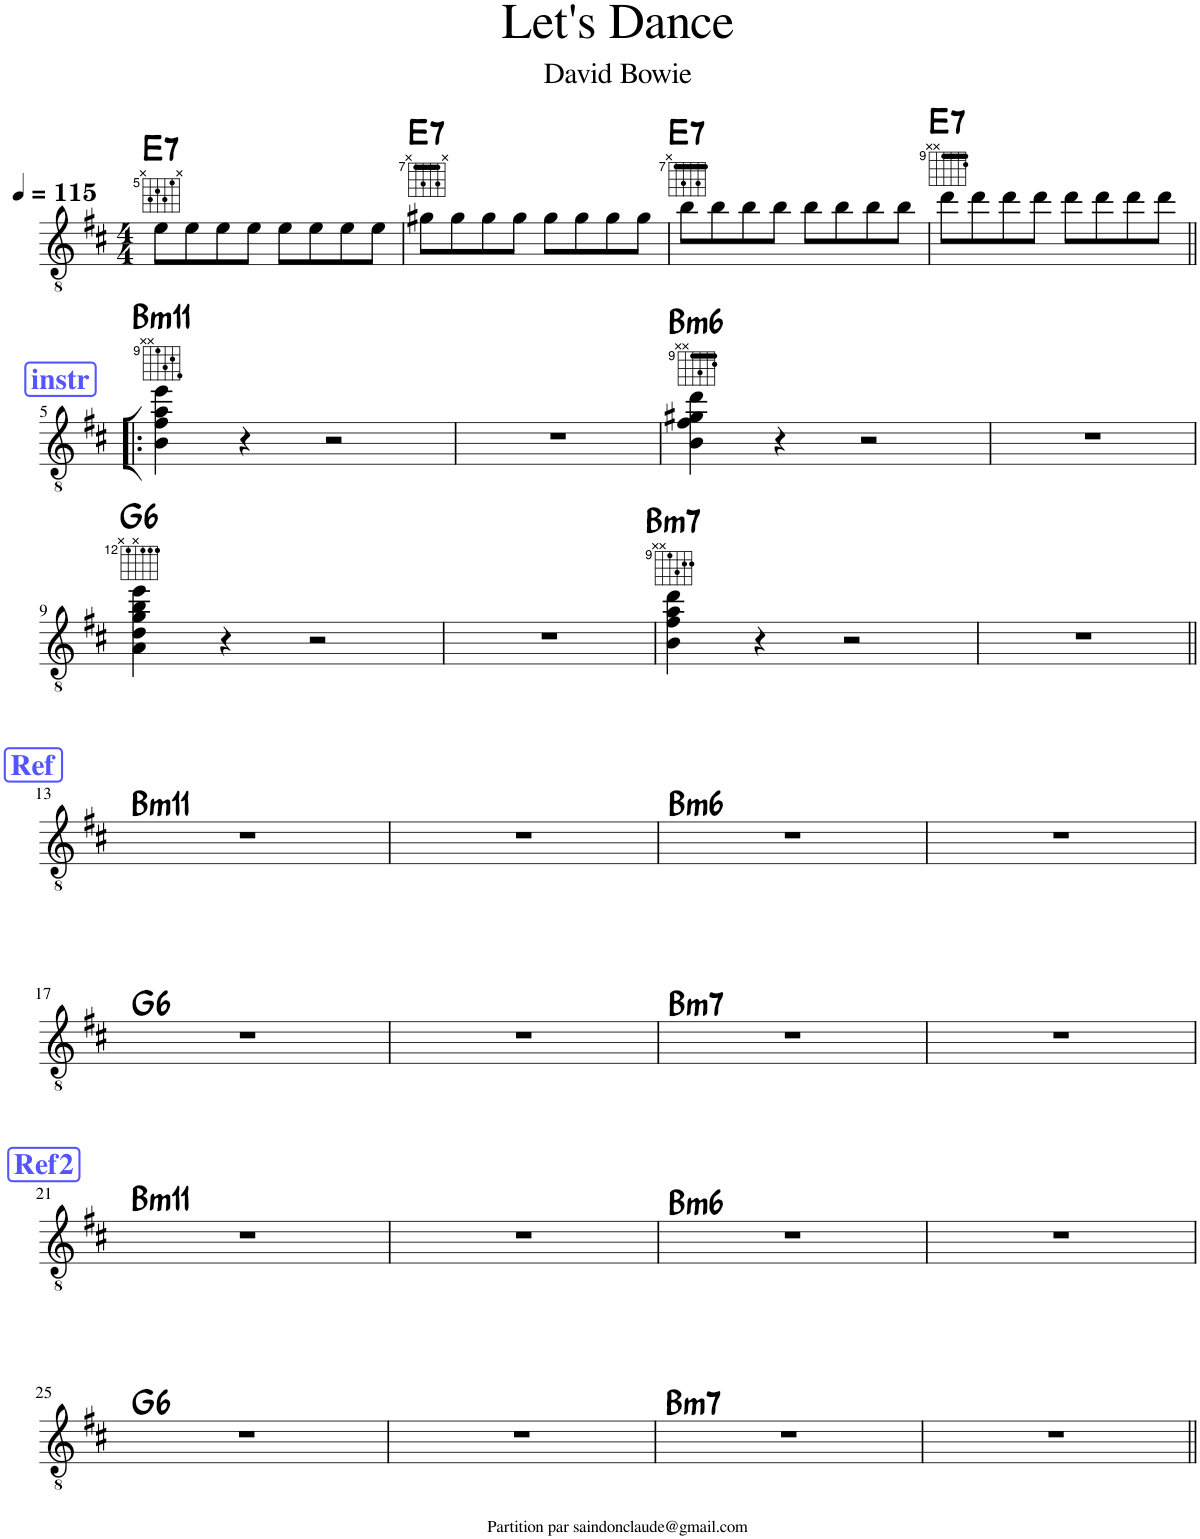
**kern	**harte
*part1	*part1
*staff1	*
*I"Classical Guitar	*
*I'Guit.	*
*clefGv2	*
*k[f#c#]	*
*M4/4	*
*MM115	*
=1	=1
!	!LO:H:kt=7
8e\L	E:7
8e\	.
8e\	.
8e\J	.
8e\L	.
8e\	.
8e\	.
8e\J	.
=2	=2
!	!LO:H:kt=7
8g#X\L	E:7
8g#\	.
8g#\	.
8g#\J	.
8g#\L	.
8g#\	.
8g#\	.
8g#\J	.
=3	=3
!	!LO:H:kt=7
8b\L	E:7
8b\	.
8b\	.
8b\J	.
8b\L	.
8b\	.
8b\	.
8b\J	.
=4	=4
!	!LO:H:kt=7
8dd\L	E:7
8dd\	.
8dd\	.
8dd\J	.
8dd\L	.
8dd\	.
8dd\	.
8dd\J	.
!!LO:LB:g=z
!!LO:REH:place=s1:a:B:cj:color=#5555FF:fs=14:t=instr
=5!|:	=5!|:
!	!LO:H:kt=m11
4B\ 4f#\ 4a\ 4ee\	B:min9(11)
4r	.
2r	.
=6	=6
1r	.
=7	=7
!	!LO:H:kt=m6
4B\ 4f#\ 4g#X\ 4dd\	B:min6
4r	.
2r	.
=8	=8
1r	.
!!LO:LB:g=z
=9	=9
!	!LO:H:kt=6
4A\ 4d\ 4g\ 4b\ 4ee\	G:maj6
4r	.
2r	.
=10	=10
1r	.
=11	=11
!	!LO:H:kt=m7
4B\ 4f#\ 4a\ 4dd\	B:min7
4r	.
2r	.
=12	=12
1r	.
!!LO:LB:g=z
!!LO:REH:place=s1:a:B:cj:color=#5555FF:fs=14:t=Ref
=13||	=13||
!	!LO:H:kt=m11
1r	B:min9(11)
=14	=14
1r	.
=15	=15
!	!LO:H:kt=m6
1r	B:min6
=16	=16
1r	.
!!LO:LB:g=z
=17	=17
!	!LO:H:kt=6
1r	G:maj6
=18	=18
1r	.
=19	=19
!	!LO:H:kt=m7
1r	B:min7
=20	=20
1r	.
!!LO:LB:g=z
!!LO:REH:place=s1:a:B:cj:color=#5555FF:fs=14:t=Ref2
=21	=21
!	!LO:H:kt=m11
1r	B:min9(11)
=22	=22
1r	.
=23	=23
!	!LO:H:kt=m6
1r	B:min6
=24	=24
1r	.
!!LO:LB:g=z
=25	=25
!	!LO:H:kt=6
1r	G:maj6
=26	=26
1r	.
=27	=27
!	!LO:H:kt=m7
1r	B:min7
=28	=28
1r	.
=||	=||
*-	*-
